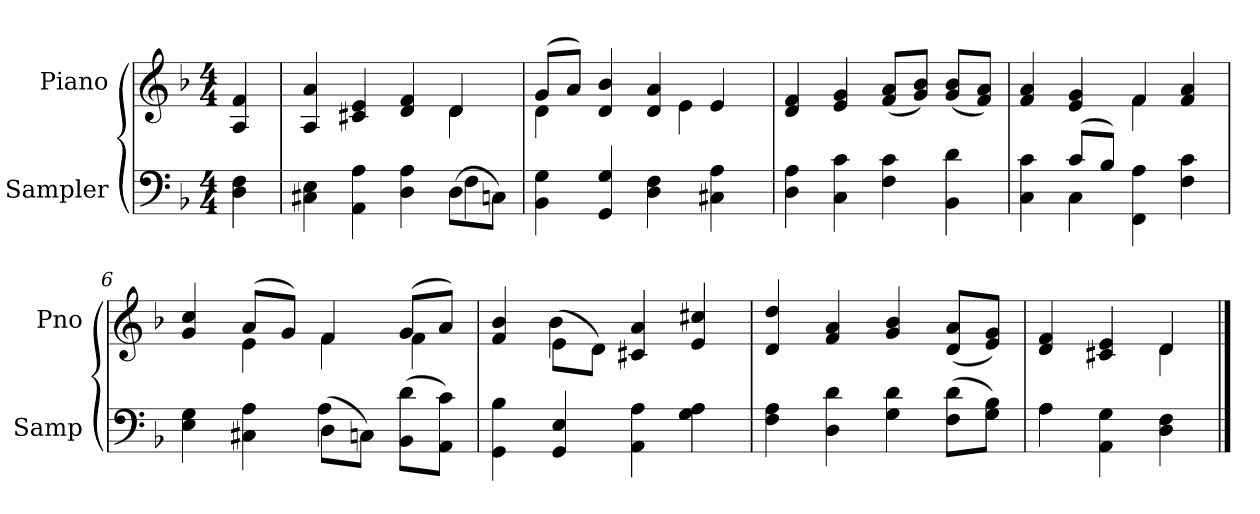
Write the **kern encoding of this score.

**kern	**kern
*part2	*part1
*staff2	*staff1
*I"Sampler	*I"Piano
*I'Samp	*I'Pno
*clefF4	*clefG2
*k[b-]	*k[b-]
*F:	*F:
*M4/4	*M4/4
=1	=1
4D 4F	4A 4f
=2	=2
*^	*^
4C#X 4E	2.ryy	4A 4a	2.ryy
4AA 4A	.	4c#X 4e	.
4D 4A	.	4d 4f	.
(8D\L	4F	4d/	4d
8Cn\J)	.	.	.
*v	*v	*	*
=3	=3	=3
4BB- 4G	(8g/L	4d
.	8a/J)	.
4GG 4G	4d 4b-	4.ryy
4D 4F	4d 4a	.
.	.	4e
4C#X 4A	4e/	.
.	.	8ryy
*	*v	*v
=4	=4
4D 4A	4d 4f
4C 4c	4e 4g
4F 4c	(8f/ 8a/L
.	8g/ 8b-/J)
4BB- 4d	(8g/ 8b-/L
.	8f/ 8a/J)
=5	=5
*^	*^
4C 4c	4ryy	4f 4a	2ryy
(8c/L	4C	4e 4g	.
8B-/J)	.	.	.
4FF\ 4A\	2ryy	4f/	4f
4F 4c	.	4f 4a	4ryy
=6	=6	=6	=6
4E 4G	2ryy	4g 4cc	4ryy
4C#X 4A	.	(8a/L	4e
.	.	8g/J)	.
(8D\L	4A	4f/	4f
8Cn\J)	.	.	.
(8BB-\ 8d\L	4ryy	(8g/L	4f
8AA\ 8c\J)	.	8a/J)	.
*v	*v	*	*
=7	=7	=7
4GG 4B-	4f 4b-	4ryy
4GG 4E	(8e\L	4b-
.	8d\J)	.
4AA 4A	4c#X 4a	2ryy
4G 4A	4e 4cc#X	.
*	*v	*v
=8	=8
4F 4A	4d 4dd
4D 4d	4f 4a
4G 4d	4g 4b-
(8F\ 8d\L	(8d/ 8a/L
8G\ 8B-\J)	8e/ 8g/J)
=9	=9
*^	*^
4A\	4A	4d 4f	2ryy
4AA 4G	2ryy	4c#X 4e	.
4D 4F	.	4d/	4d
*v	*v	*	*
*	*v	*v
==	==
*-	*-
